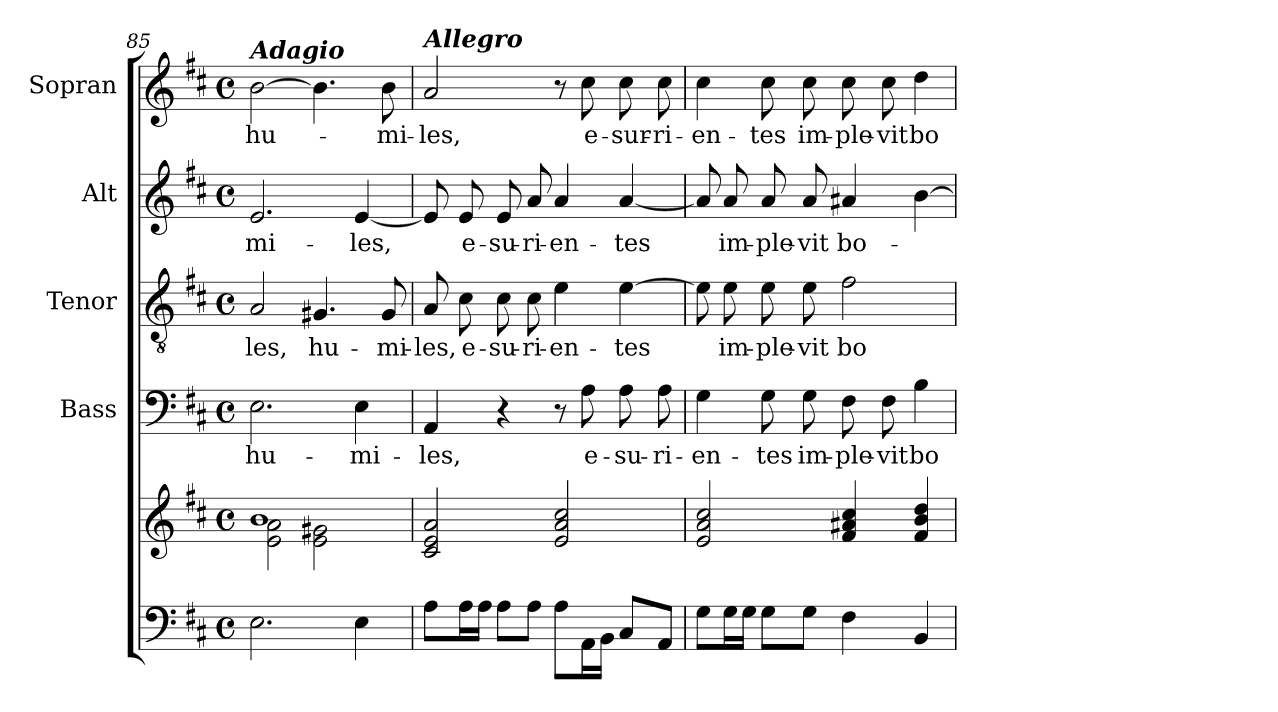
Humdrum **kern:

**kern	**kern	**kern	**text	**kern	**text	**kern	**text	**kern	**text
*part5	*part5	*part4	*part4	*part3	*part3	*part2	*part2	*part1	*part1
*staff6	*staff5	*staff4	*staff4	*staff3	*staff3	*staff2	*staff2	*staff1	*staff1
*	*	*I"Bass	*	*I"Tenor	*	*I"Alt	*	*I"Sopran	*
*	*	*I'B.	*	*I'T.	*	*I'A.	*	*I'S.	*
!!LO:LB:g=z
*clefF4	*clefG2	*clefF4	*	*clefGv2	*	*clefG2	*	*clefG2	*
*k[f#c#]	*k[f#c#]	*k[f#c#]	*	*k[f#c#]	*	*k[f#c#]	*	*k[f#c#]	*
*D:	*D:	*D:	*	*D:	*	*D:	*	*D:	*
*M4/4	*M4/4	*M4/4	*	*M4/4	*	*M4/4	*	*M4/4	*
*met(c)	*met(c)	*met(c)	*	*met(c)	*	*met(c)	*	*met(c)	*
=85	=85	=85	=85	=85	=85	=85	=85	=85	=85
*	*^	*	*	*	*	*	*	*	*
!	!	!	!	!	!	!	!	!	!LO:TX:a:Bi:t=Adagio	!
!	!	!	!	!LO:LY:b	!	!LO:LY:b	!	!LO:LY:b	!	!LO:LY:b
2.E\	1b	2e\ 2a\	2.E\	hu-	2A/	-les,	2.e/	-mi-	[2b\	hu-
!	!	!	!	!	!	!LO:LY:b	!	!	!	!
.	.	2e\ 2g#X\	.	.	4.G#X/	hu-	.	.	4.b\]	.
!	!	!	!	!LO:LY:b	!	!	!	!LO:LY:b	!	!
4E\	.	.	4E\	-mi-	.	.	[4e/	-les,	.	.
!	!	!	!	!	!	!LO:LY:b	!	!	!	!LO:LY:b
.	.	.	.	.	8G#/	-mi-	.	.	8b\	-mi-
*	*v	*v	*	*	*	*	*	*	*	*
=86	=86	=86	=86	=86	=86	=86	=86	=86	=86
!	!	!	!	!	!	!	!	!LO:TX:a:Bi:t=Allegro	!
!	!	!	!LO:LY:b	!	!LO:LY:b	!	!	!	!LO:LY:b
8A\L	2c#/ 2e/ 2a/	4AA/	-les,	8A/	-les,	8e/]	.	2a/	-les,
!	!	!	!	!	!LO:LY:b	!	!LO:LY:b	!	!
16A\L	.	.	.	8c#\	e-	8e/	e-	.	.
16A\JJ	.	.	.	.	.	.	.	.	.
!	!	!	!	!	!LO:LY:b	!	!LO:LY:b	!	!
8A\L	.	4r	.	8c#\	-su-	8e/	-su-	.	.
!	!	!	!	!	!LO:LY:b	!	!LO:LY:b	!	!
8A\J	.	.	.	8c#\	-ri-	8a/	-ri-	.	.
!	!	!	!	!	!LO:LY:b	!	!LO:LY:b	!	!
8A\L	2e/ 2a/ 2cc#/	8r	.	4e\	-en-	4a/	-en-	8r	.
!	!	!	!LO:LY:b	!	!	!	!	!	!LO:LY:b
16AA\L	.	8A\	e-	.	.	.	.	8cc#\	e-
16BB\JJ	.	.	.	.	.	.	.	.	.
!	!	!	!LO:LY:b	!	!LO:LY:b	!	!LO:LY:b	!	!LO:LY:b
8C#/L	.	8A\	-su-	[4e\	-tes	[4a/	-tes	8cc#\	-sur-
!	!	!	!LO:LY:b	!	!	!	!	!	!LO:LY:b
8AA/J	.	8A\	-ri-	.	.	.	.	8cc#\	-ri-
=87	=87	=87	=87	=87	=87	=87	=87	=87	=87
!	!	!	!LO:LY:b	!	!	!	!	!	!LO:LY:b
8G\L	2e/ 2a/ 2cc#/	4G\	-en-	8e\]	.	8a/]	.	4cc#\	-en-
!	!	!	!	!	!LO:LY:b	!	!LO:LY:b	!	!
16G\L	.	.	.	8e\	im-	8a/	im-	.	.
16G\JJ	.	.	.	.	.	.	.	.	.
!	!	!	!LO:LY:b	!	!LO:LY:b	!	!LO:LY:b	!	!LO:LY:b
8G\L	.	8G\	-tes	8e\	-ple-	8a/	-ple-	8cc#\	-tes
!	!	!	!LO:LY:b	!	!LO:LY:b	!	!LO:LY:b	!	!LO:LY:b
8G\J	.	8G\	im-	8e\	-vit	8a/	-vit	8cc#\	im-
!	!	!	!LO:LY:b	!	!LO:LY:b	!	!LO:LY:b	!	!LO:LY:b
4F#\	4f#/ 4a#X/ 4cc#/	8F#\	-ple-	2f#\	bo-	4a#X/	bo-	8cc#\	-ple-
!	!	!	!LO:LY:b	!	!	!	!	!	!LO:LY:b
.	.	8F#\	-vit	.	.	.	.	8cc#\	-vit
!	!	!	!LO:LY:b	!	!	!	!	!	!LO:LY:b
4BB/	4f#/ 4b/ 4dd/	4B\	bo-	.	.	[4b\	.	4dd\	bo-
=	=	=	=	=	=	=	=	=	=
*-	*-	*-	*-	*-	*-	*-	*-	*-	*-
